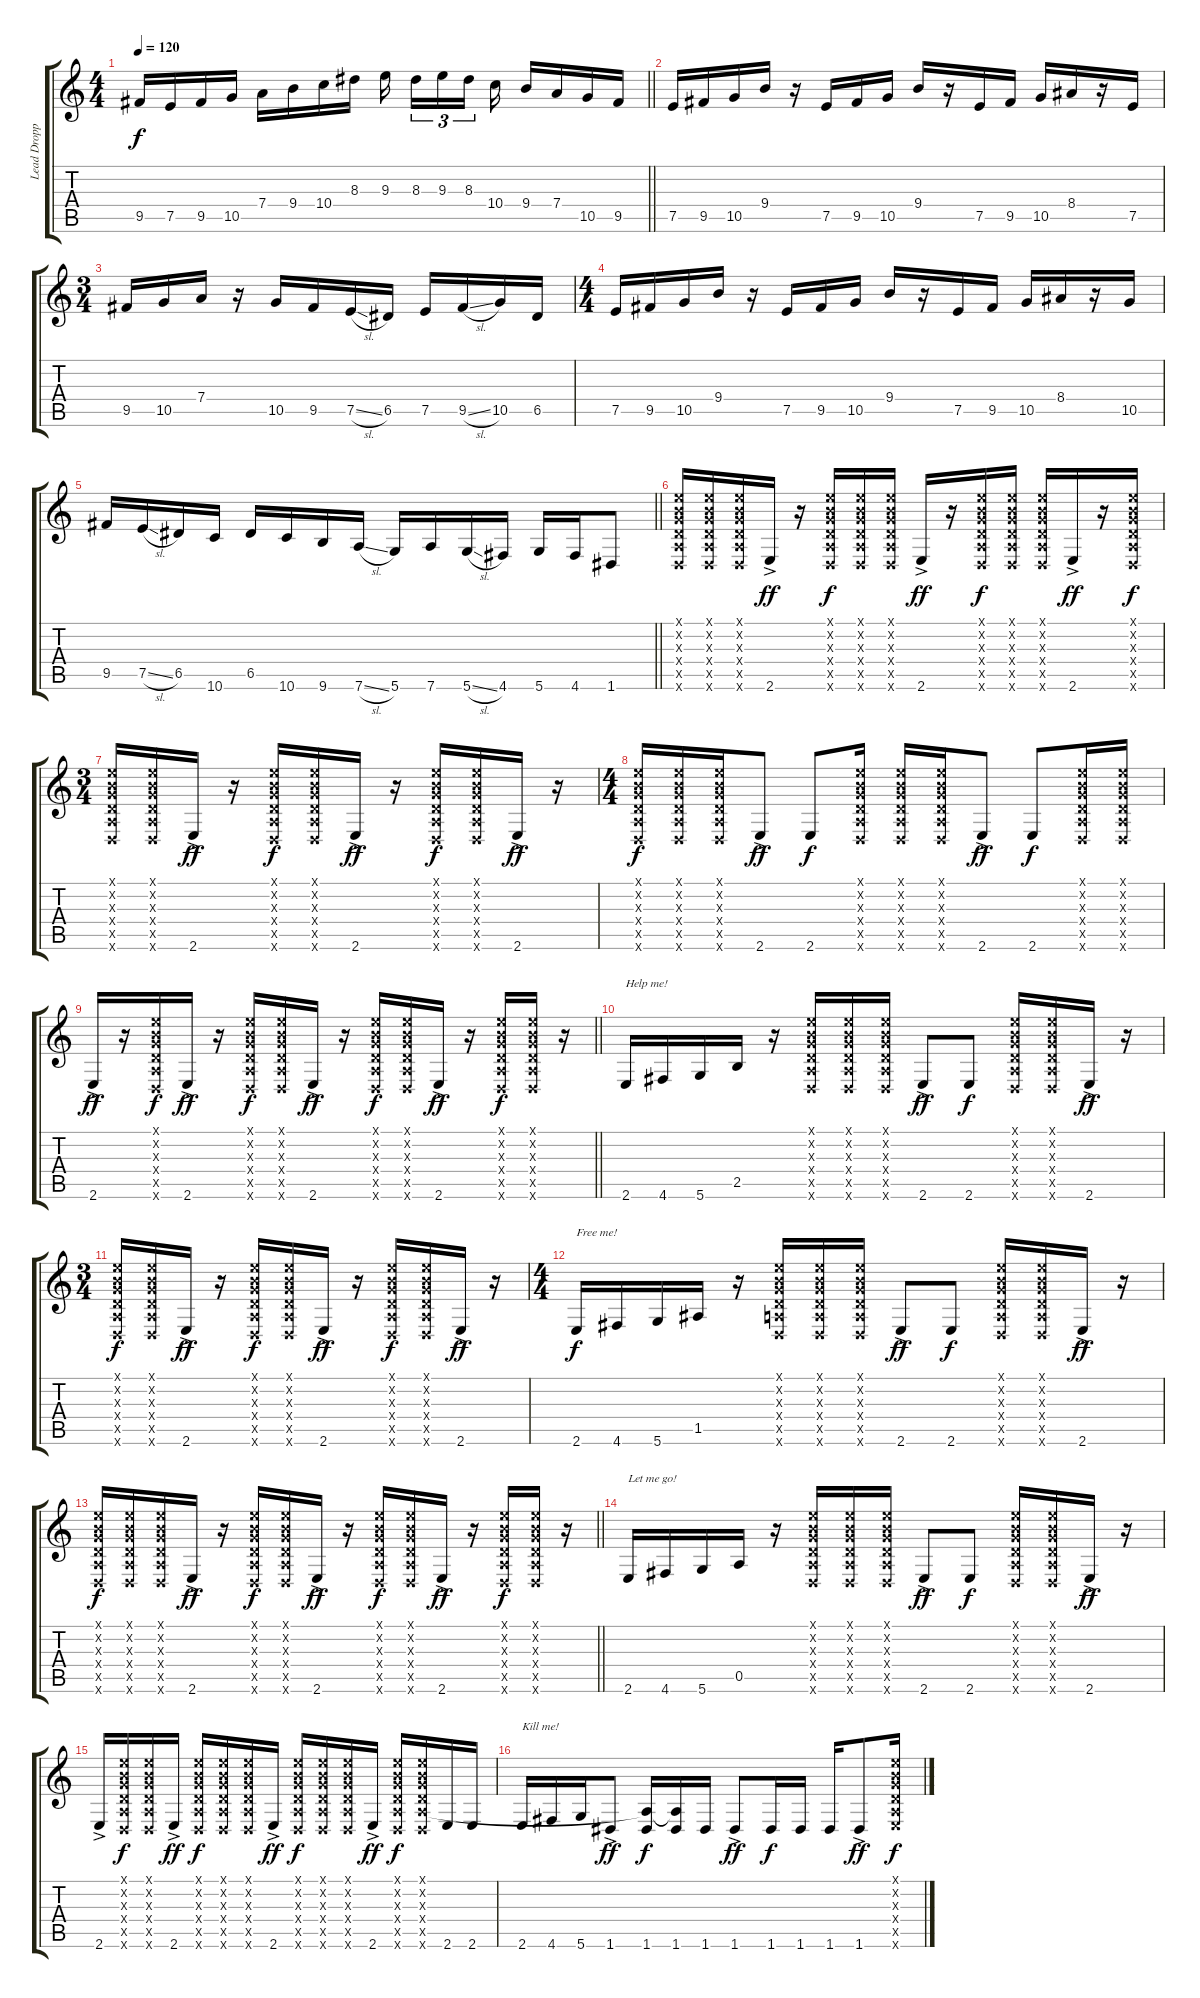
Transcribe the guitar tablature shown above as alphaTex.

\track ("Lead Dropped D " "Lead Dropp") {instrument distortionguitar}
\staff {score tabs}
\tuning (E4 B3 G3 D3 A2 D2) {hide}
\ts (4 4)
\tempo 120
\clef g2
\barLineRight lightlight
\ks c
9.5.16{dy f} 7.5.16 9.5.16 10.5.16 7.4.16 9.4.16 10.4.16 8.3.16 9.3.16{beam splitsecondary} 8.3.16{tu (3 2)} 9.3.16{tu (3 2)} 8.3.16{tu (3 2) beam splitsecondary} 10.4.16 9.4.16 7.4.16 10.5.16 9.5.16 |
7.5.16 9.5.16 10.5.16 9.4.16 r.16 7.5.16 9.5.16 10.5.16 9.4.16 r.16 7.5.16 9.5.16 10.5.16 8.4.16 r.16 7.5.16 |
\ts (3 4)
9.5.16 10.5.16 7.4.16 r.16 10.5.16 9.5.16 7.5{sl}.16 6.5.16 7.5.16 9.5{sl}.16 10.5.16 6.5.16 |
\ts (4 4)
7.5.16 9.5.16 10.5.16 9.4.16 r.16 7.5.16 9.5.16 10.5.16 9.4.16 r.16 7.5.16 9.5.16 10.5.16 8.4.16 r.16 10.5.16 |
\barLineRight lightlight
9.5.16 7.5{sl}.16 6.5.16 10.6.16 6.5.16 10.6.16 9.6.16 7.6{sl}.16 5.6.16 7.6.16 5.6{sl}.16 4.6.16 5.6.16 4.6.16 1.6.8 |
\section ("" "")
(0.1{x} 0.2{x} 0.3{x} 0.4{x} 0.5{x} 0.6{x}).16 (0.1{x} 0.2{x} 0.3{x} 0.4{x} 0.5{x} 0.6{x}).16 (0.1{x} 0.2{x} 0.3{x} 0.4{x} 0.5{x} 0.6{x}).16 2.6{ac}.16{dy ff} r.16 (0.1{x} 0.2{x} 0.3{x} 0.4{x} 0.5{x} 0.6{x}).16{dy f} (0.1{x} 0.2{x} 0.3{x} 0.4{x} 0.5{x} 0.6{x}).16 (0.1{x} 0.2{x} 0.3{x} 0.4{x} 0.5{x} 0.6{x}).16 2.6{ac}.16{dy ff} r.16 (0.1{x} 0.2{x} 0.3{x} 0.4{x} 0.5{x} 0.6{x}).16{dy f} (0.1{x} 0.2{x} 0.3{x} 0.4{x} 0.5{x} 0.6{x}).16 (0.1{x} 0.2{x} 0.3{x} 0.4{x} 0.5{x} 0.6{x}).16 2.6{ac}.16{dy ff} r.16 (0.1{x} 0.2{x} 0.3{x} 0.4{x} 0.5{x} 0.6{x}).16{dy f} |
\ts (3 4)
(0.1{x} 0.2{x} 0.3{x} 0.4{x} 0.5{x} 0.6{x}).16 (0.1{x} 0.2{x} 0.3{x} 0.4{x} 0.5{x} 0.6{x}).16 2.6{ac}.16{dy ff} r.16 (0.1{x} 0.2{x} 0.3{x} 0.4{x} 0.5{x} 0.6{x}).16{dy f} (0.1{x} 0.2{x} 0.3{x} 0.4{x} 0.5{x} 0.6{x}).16 2.6{ac}.16{dy ff} r.16 (0.1{x} 0.2{x} 0.3{x} 0.4{x} 0.5{x} 0.6{x}).16{dy f} (0.1{x} 0.2{x} 0.3{x} 0.4{x} 0.5{x} 0.6{x}).16 2.6{ac}.16{dy ff} r.16 |
\ts (4 4)
(0.1{x} 0.2{x} 0.3{x} 0.4{x} 0.5{x} 0.6{x}).16{dy f} (0.1{x} 0.2{x} 0.3{x} 0.4{x} 0.5{x} 0.6{x}).16 (0.1{x} 0.2{x} 0.3{x} 0.4{x} 0.5{x} 0.6{x}).16 2.6{ac}.8{dy ff} 2.6.8{dy f} (0.1{x} 0.2{x} 0.3{x} 0.4{x} 0.5{x} 0.6{x}).16 (0.1{x} 0.2{x} 0.3{x} 0.4{x} 0.5{x} 0.6{x}).16 (0.1{x} 0.2{x} 0.3{x} 0.4{x} 0.5{x} 0.6{x}).16 2.6{ac}.8{dy ff} 2.6.8{dy f} (0.1{x} 0.2{x} 0.3{x} 0.4{x} 0.5{x} 0.6{x}).16 (0.1{x} 0.2{x} 0.3{x} 0.4{x} 0.5{x} 0.6{x}).16 |
\barLineRight lightlight
2.6{ac}.16{dy ff} r.16 (0.1{x} 0.2{x} 0.3{x} 0.4{x} 0.5{x} 0.6{x}).16{dy f} 2.6{ac}.16{dy ff} r.16 (0.1{x} 0.2{x} 0.3{x} 0.4{x} 0.5{x} 0.6{x}).16{dy f} (0.1{x} 0.2{x} 0.3{x} 0.4{x} 0.5{x} 0.6{x}).16 2.6{ac}.16{dy ff} r.16 (0.1{x} 0.2{x} 0.3{x} 0.4{x} 0.5{x} 0.6{x}).16{dy f} (0.1{x} 0.2{x} 0.3{x} 0.4{x} 0.5{x} 0.6{x}).16 2.6{ac}.16{dy ff} r.16 (0.1{x} 0.2{x} 0.3{x} 0.4{x} 0.5{x} 0.6{x}).16{dy f} (0.1{x} 0.2{x} 0.3{x} 0.4{x} 0.5{x} 0.6{x}).16 r.16 |
2.6.16{txt "Help me!"} 4.6.16 5.6.16 2.5.16 r.16 (0.1{x} 0.2{x} 0.3{x} 0.4{x} 0.5{x} 0.6{x}).16 (0.1{x} 0.2{x} 0.3{x} 0.4{x} 0.5{x} 0.6{x}).16 (0.1{x} 0.2{x} 0.3{x} 0.4{x} 0.5{x} 0.6{x}).16 2.6{ac}.8{dy ff} 2.6.8{dy f} (0.1{x} 0.2{x} 0.3{x} 0.4{x} 0.5{x} 0.6{x}).16 (0.1{x} 0.2{x} 0.3{x} 0.4{x} 0.5{x} 0.6{x}).16 2.6{ac}.16{dy ff} r.16 |
\ts (3 4)
(0.1{x} 0.2{x} 0.3{x} 0.4{x} 0.5{x} 0.6{x}).16{dy f} (0.1{x} 0.2{x} 0.3{x} 0.4{x} 0.5{x} 0.6{x}).16 2.6{ac}.16{dy ff} r.16 (0.1{x} 0.2{x} 0.3{x} 0.4{x} 0.5{x} 0.6{x}).16{dy f} (0.1{x} 0.2{x} 0.3{x} 0.4{x} 0.5{x} 0.6{x}).16 2.6{ac}.16{dy ff} r.16 (0.1{x} 0.2{x} 0.3{x} 0.4{x} 0.5{x} 0.6{x}).16{dy f} (0.1{x} 0.2{x} 0.3{x} 0.4{x} 0.5{x} 0.6{x}).16 2.6{ac}.16{dy ff} r.16 |
\ts (4 4)
2.6.16{txt "Free me!" dy f} 4.6.16 5.6.16 1.5.16 r.16 (0.1{x} 0.2{x} 0.3{x} 0.4{x} 0.5{x} 0.6{x}).16 (0.1{x} 0.2{x} 0.3{x} 0.4{x} 0.5{x} 0.6{x}).16 (0.1{x} 0.2{x} 0.3{x} 0.4{x} 0.5{x} 0.6{x}).16 2.6{ac}.8{dy ff} 2.6.8{dy f} (0.1{x} 0.2{x} 0.3{x} 0.4{x} 0.5{x} 0.6{x}).16 (0.1{x} 0.2{x} 0.3{x} 0.4{x} 0.5{x} 0.6{x}).16 2.6{ac}.16{dy ff} r.16 |
\barLineRight lightlight
(0.1{x} 0.2{x} 0.3{x} 0.4{x} 0.5{x} 0.6{x}).16{dy f} (0.1{x} 0.2{x} 0.3{x} 0.4{x} 0.5{x} 0.6{x}).16 (0.1{x} 0.2{x} 0.3{x} 0.4{x} 0.5{x} 0.6{x}).16 2.6{ac}.16{dy ff} r.16 (0.1{x} 0.2{x} 0.3{x} 0.4{x} 0.5{x} 0.6{x}).16{dy f} (0.1{x} 0.2{x} 0.3{x} 0.4{x} 0.5{x} 0.6{x}).16 2.6{ac}.16{dy ff} r.16 (0.1{x} 0.2{x} 0.3{x} 0.4{x} 0.5{x} 0.6{x}).16{dy f} (0.1{x} 0.2{x} 0.3{x} 0.4{x} 0.5{x} 0.6{x}).16 2.6{ac}.16{dy ff} r.16 (0.1{x} 0.2{x} 0.3{x} 0.4{x} 0.5{x} 0.6{x}).16{dy f} (0.1{x} 0.2{x} 0.3{x} 0.4{x} 0.5{x} 0.6{x}).16 r.16 |
2.6.16{txt "Let me go!"} 4.6.16 5.6.16 0.5.16 r.16 (0.1{x} 0.2{x} 0.3{x} 0.4{x} 0.5{x} 0.6{x}).16 (0.1{x} 0.2{x} 0.3{x} 0.4{x} 0.5{x} 0.6{x}).16 (0.1{x} 0.2{x} 0.3{x} 0.4{x} 0.5{x} 0.6{x}).16 2.6{ac}.8{dy ff} 2.6.8{dy f} (0.1{x} 0.2{x} 0.3{x} 0.4{x} 0.5{x} 0.6{x}).16 (0.1{x} 0.2{x} 0.3{x} 0.4{x} 0.5{x} 0.6{x}).16 2.6{ac}.16{dy ff} r.16 |
2.6{ac}.16 (0.1{x} 0.2{x} 0.3{x} 0.4{x} 0.5{x} 0.6{x}).16{dy f} (0.1{x} 0.2{x} 0.3{x} 0.4{x} 0.5{x} 0.6{x}).16 2.6{ac}.16{dy ff} (0.1{x} 0.2{x} 0.3{x} 0.4{x} 0.5{x} 0.6{x}).16{dy f} (0.1{x} 0.2{x} 0.3{x} 0.4{x} 0.5{x} 0.6{x}).16 (0.1{x} 0.2{x} 0.3{x} 0.4{x} 0.5{x} 0.6{x}).16 2.6{ac}.16{dy ff} (0.1{x} 0.2{x} 0.3{x} 0.4{x} 0.5{x} 0.6{x}).16{dy f} (0.1{x} 0.2{x} 0.3{x} 0.4{x} 0.5{x} 0.6{x}).16 (0.1{x} 0.2{x} 0.3{x} 0.4{x} 0.5{x} 0.6{x}).16 2.6{ac}.16{dy ff} (0.1{x} 0.2{x} 0.3{x} 0.4{x} 0.5{x} 0.6{x}).16{dy f} (0.1{x} 0.2{x} 0.3{x} 0.4{x} 0.5{x} 0.6{x}).16 2.6.16 2.6.16 |
2.6.16{txt "Kill me!"} 4.6.16 5.6.16 1.6{ac}.8{dy ff} (0.5{t} 1.6).16{dy f} (0.5{t} 1.6).16 1.6.16 1.6{ac}.8{dy ff} 1.6.16{dy f} 1.6.16 1.6.16 1.6{ac}.8{dy ff} (0.1{x} 0.2{x} 0.3{x} 0.4{x} 0.5{x} 2.6{x}).16{dy f}
